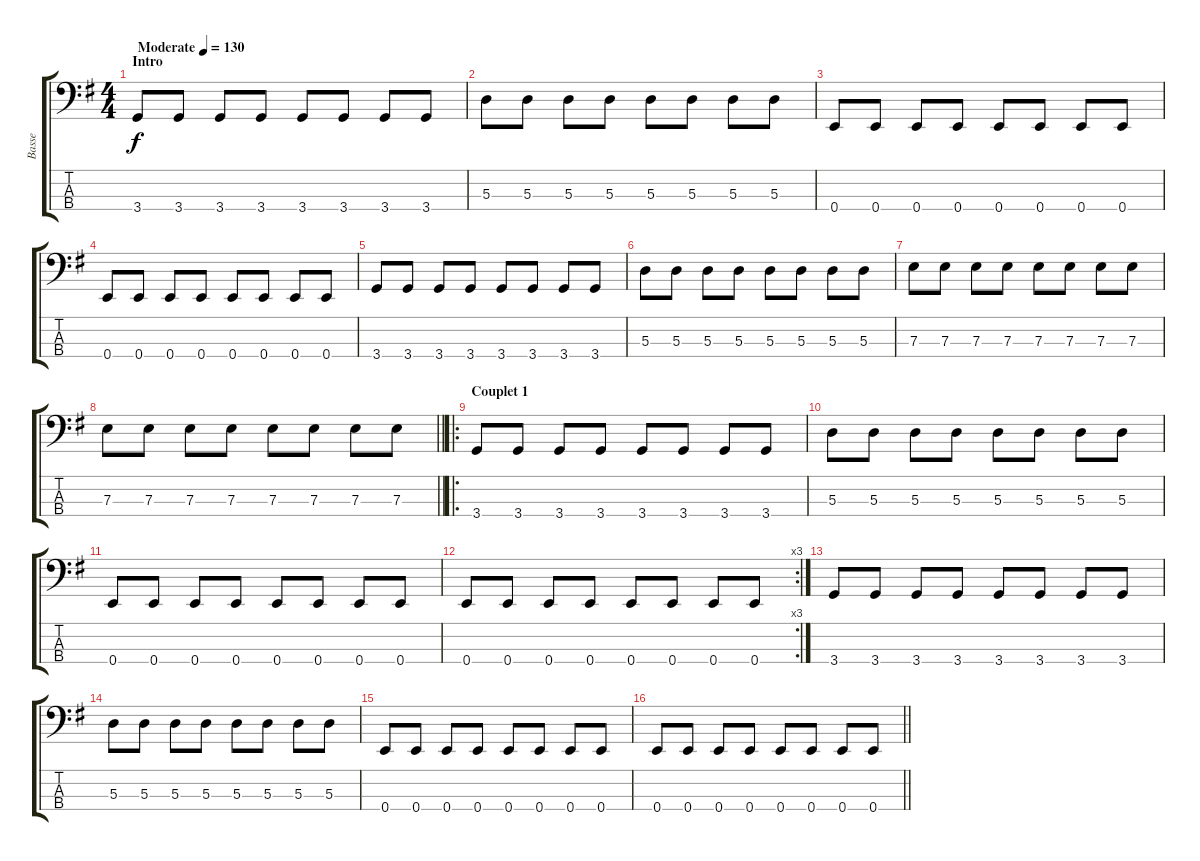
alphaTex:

\track ("Basse" "Basse") {instrument acousticguitarsteel bank 53}
\staff {score tabs}
\tuning (G2 D2 A1 E1) {hide}
\ts (4 4)
\section ("" "Intro")
\tempo (130 "Moderate")
\clef f4
\ks g
3.4.8{dy f instrument acousticguitarsteel} 3.4.8 3.4.8 3.4.8 3.4.8 3.4.8 3.4.8 3.4.8 |
\ks g
5.3.8 5.3.8 5.3.8 5.3.8 5.3.8 5.3.8 5.3.8 5.3.8 |
0.4.8 0.4.8 0.4.8 0.4.8 0.4.8 0.4.8 0.4.8 0.4.8 |
0.4.8 0.4.8 0.4.8 0.4.8 0.4.8 0.4.8 0.4.8 0.4.8 |
3.4.8 3.4.8 3.4.8 3.4.8 3.4.8 3.4.8 3.4.8 3.4.8 |
5.3.8 5.3.8 5.3.8 5.3.8 5.3.8 5.3.8 5.3.8 5.3.8 |
7.3.8 7.3.8 7.3.8 7.3.8 7.3.8 7.3.8 7.3.8 7.3.8 |
\barLineRight lightlight
7.3.8 7.3.8 7.3.8 7.3.8 7.3.8 7.3.8 7.3.8 7.3.8 |
\ro
\section ("" "Couplet 1")
3.4.8 3.4.8 3.4.8 3.4.8 3.4.8 3.4.8 3.4.8 3.4.8 |
5.3.8 5.3.8 5.3.8 5.3.8 5.3.8 5.3.8 5.3.8 5.3.8 |
0.4.8 0.4.8 0.4.8 0.4.8 0.4.8 0.4.8 0.4.8 0.4.8 |
\rc 3
0.4.8 0.4.8 0.4.8 0.4.8 0.4.8 0.4.8 0.4.8 0.4.8 |
3.4.8 3.4.8 3.4.8 3.4.8 3.4.8 3.4.8 3.4.8 3.4.8 |
5.3.8 5.3.8 5.3.8 5.3.8 5.3.8 5.3.8 5.3.8 5.3.8 |
0.4.8 0.4.8 0.4.8 0.4.8 0.4.8 0.4.8 0.4.8 0.4.8 |
\barLineRight lightlight
0.4.8 0.4.8 0.4.8 0.4.8 0.4.8 0.4.8 0.4.8 0.4.8
